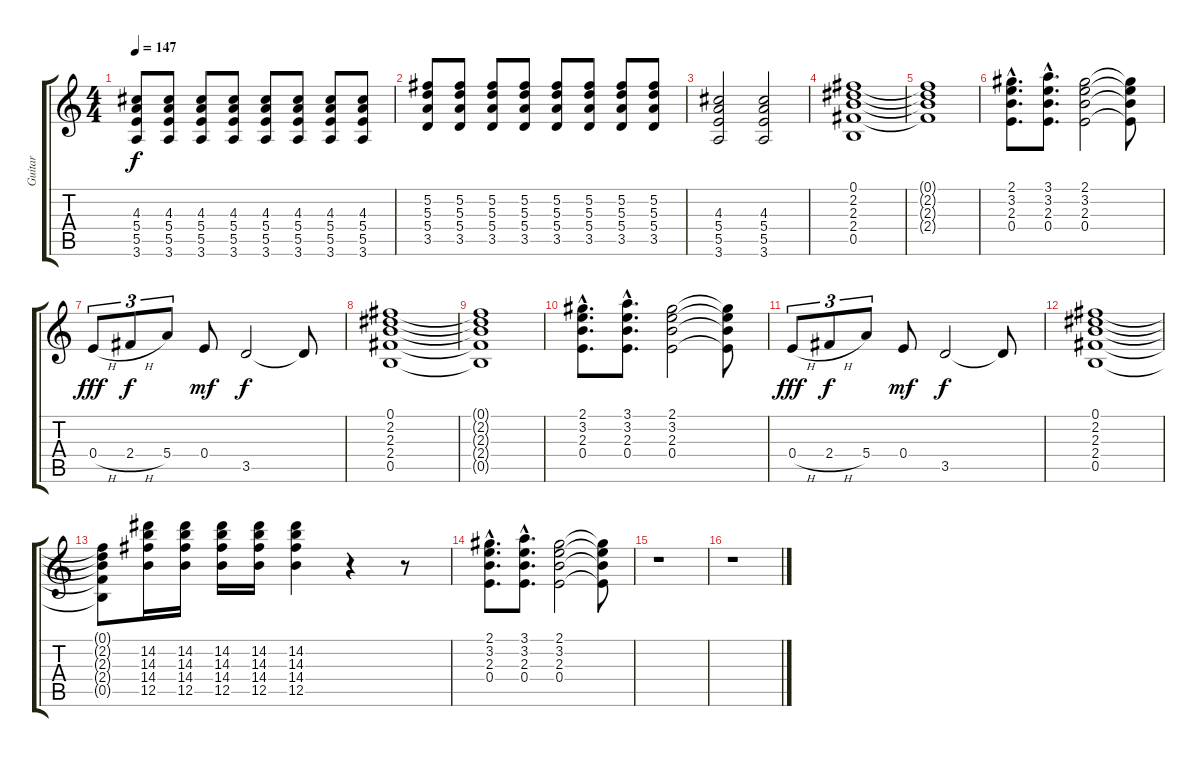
\track ("Guitar" "Guitar") {instrument overdrivenguitar}
\staff {score tabs}
\tuning (Gb4 Db4 A3 E3 B2 Gb2) {hide}
\ts (4 4)
\tempo 147
\clef g2
\ks c
(4.3 5.4 5.5 3.6).8{dy f} (4.3 5.4 5.5 3.6).8 (4.3 5.4 5.5 3.6).8 (4.3 5.4 5.5 3.6).8 (4.3 5.4 5.5 3.6).8 (4.3 5.4 5.5 3.6).8 (4.3 5.4 5.5 3.6).8 (4.3 5.4 5.5 3.6).8 |
(5.2 5.3 5.4 3.5).8 (5.2 5.3 5.4 3.5).8 (5.2 5.3 5.4 3.5).8 (5.2 5.3 5.4 3.5).8 (5.2 5.3 5.4 3.5).8 (5.2 5.3 5.4 3.5).8 (5.2 5.3 5.4 3.5).8 (5.2 5.3 5.4 3.5).8 |
(4.3 5.4 5.5 3.6).2 (4.3 5.4 5.5 3.6).2 |
(0.1 2.2 2.3 2.4 0.5).1 |
(0.1{t} 2.2{t} 2.3{t} 2.4{t}).1 |
(2.1{hac} 3.2{hac} 2.3{hac} 0.4{hac}).8{d} (3.1{hac} 3.2{hac} 2.3{hac} 0.4{hac}).8{d} (2.1 3.2 2.3 0.4).2 (2.1{t} 3.2{t} 2.3{t} 0.4{t}).8 |
0.4{h}.8{tu (3 2) dy fff} 2.4{h}.8{tu (3 2) dy f} 5.4.8{tu (3 2)} 0.4.8{dy mf} 3.5.2{dy f} 3.5{t}.8 |
(0.1 2.2 2.3 2.4 0.5).1 |
(0.1{t} 2.2{t} 2.3{t} 2.4{t} 0.5{t}).1 |
(2.1{hac} 3.2{hac} 2.3{hac} 0.4{hac}).8{d} (3.1{hac} 3.2{hac} 2.3{hac} 0.4{hac}).8{d} (2.1 3.2 2.3 0.4).2 (2.1{t} 3.2{t} 2.3{t} 0.4{t}).8 |
0.4{h}.8{tu (3 2) dy fff} 2.4{h}.8{tu (3 2) dy f} 5.4.8{tu (3 2)} 0.4.8{dy mf} 3.5.2{dy f} 3.5{t}.8 |
(0.1 2.2 2.3 2.4 0.5).1 |
(0.1{t} 2.2{t} 2.3{t} 2.4{t} 0.5{t}).8 (14.2 14.3 14.4 12.5).16 (14.2 14.3 14.4 12.5).16 (14.2 14.3 14.4 12.5).16 (14.2 14.3 14.4 12.5).16 (14.2 14.3 14.4 12.5).4 r.4 r.8 |
(2.1{hac} 3.2{hac} 2.3{hac} 0.4{hac}).8{d} (3.1{hac} 3.2{hac} 2.3{hac} 0.4{hac}).8{d} (2.1 3.2 2.3 0.4).2 (2.1{t} 3.2{t} 2.3{t} 0.4{t}).8 |
r.1 |
r.1
